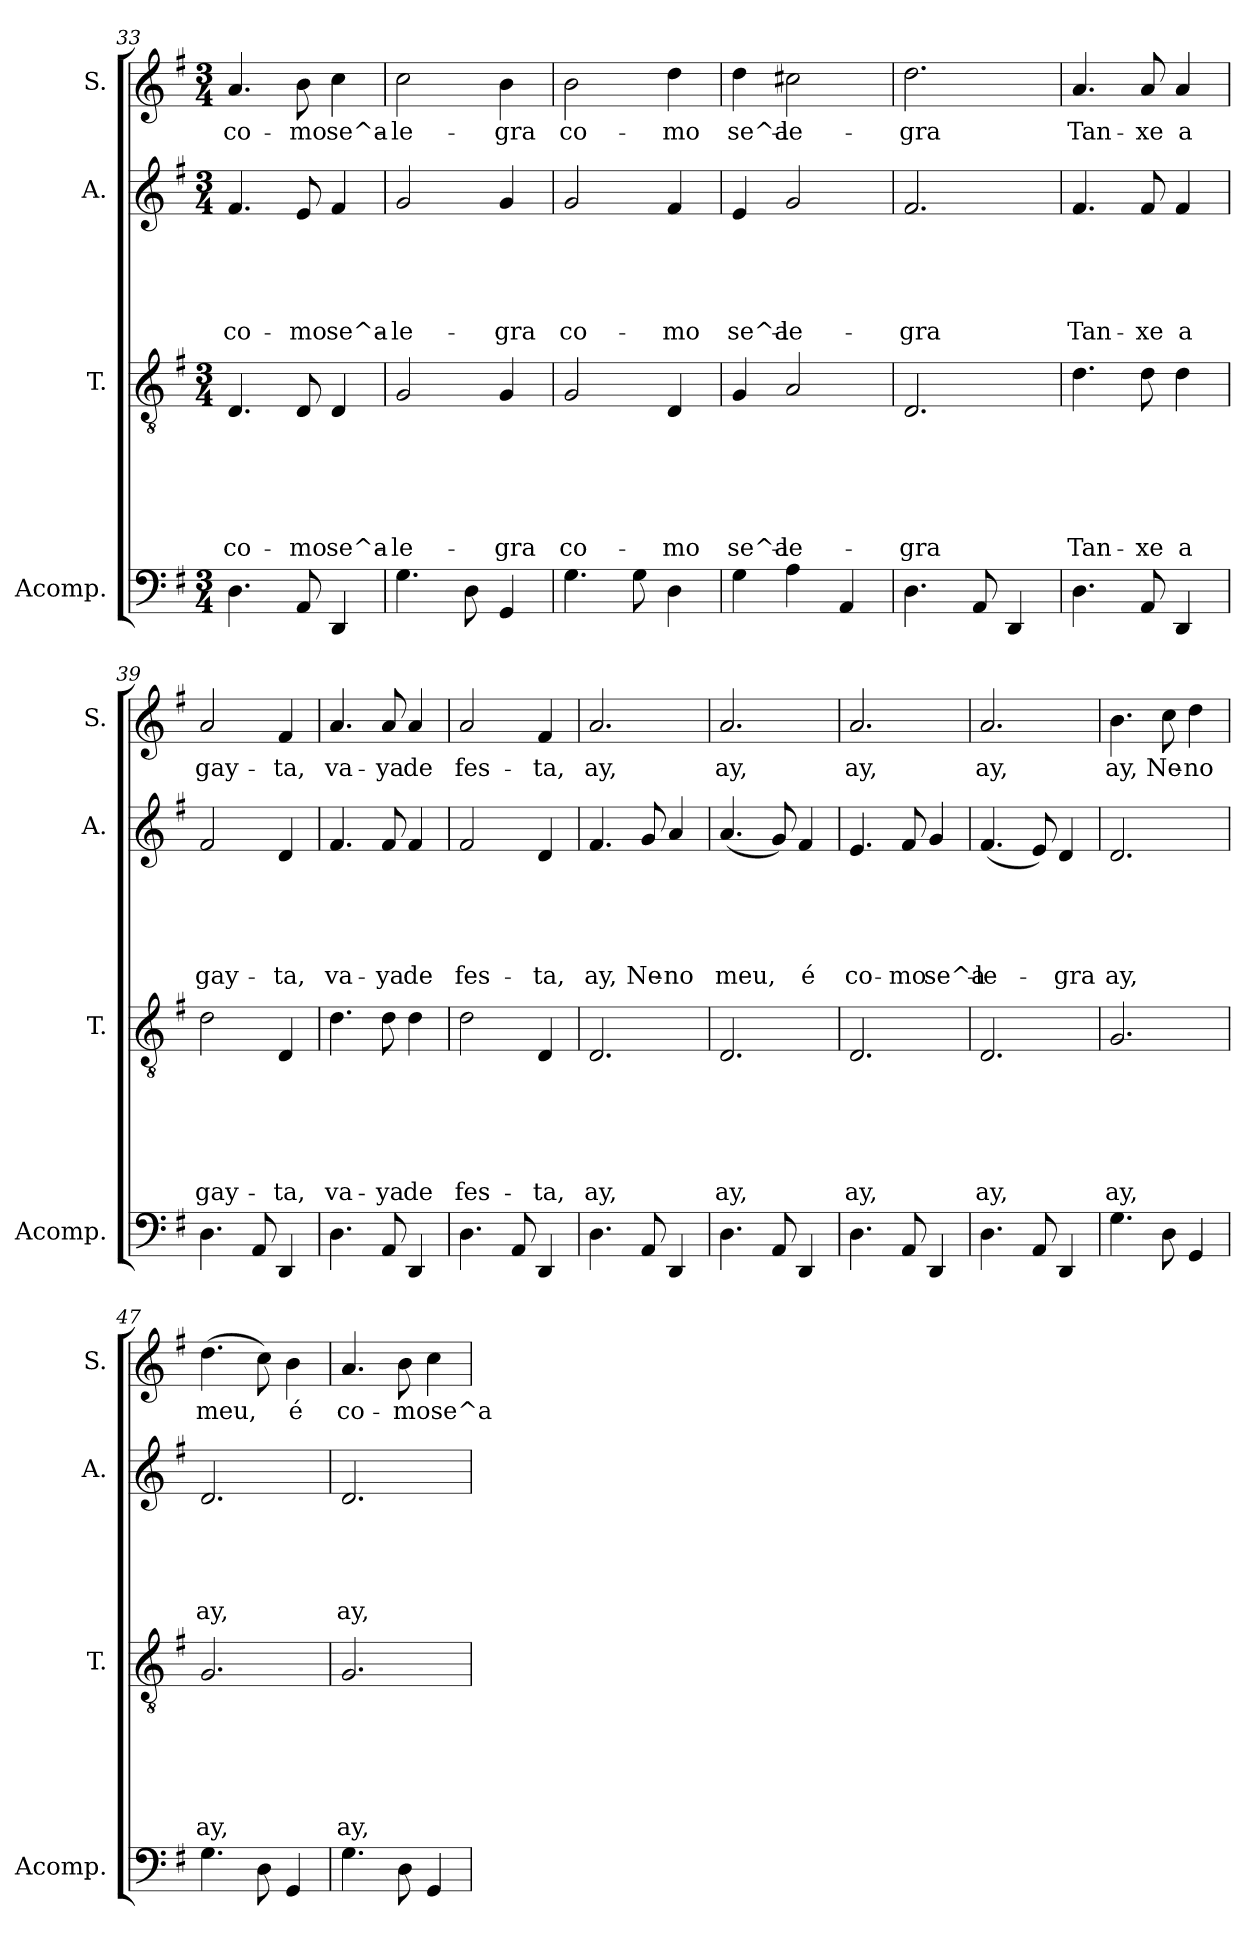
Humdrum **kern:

**kern	**kern	**text	**text	**text	**text	**text	**text	**kern	**text	**text	**text	**text	**text	**kern	**text
*part4	*part3	*part3	*part3	*part3	*part3	*part3	*part3	*part2	*part2	*part2	*part2	*part2	*part2	*part1	*part1
*staff4	*staff3	*staff3	*staff3	*staff3	*staff3	*staff3	*staff3	*staff2	*staff2	*staff2	*staff2	*staff2	*staff2	*staff1	*staff1
*I"Acomp.	*I"T.	*	*	*	*	*	*	*I"A.	*	*	*	*	*	*I"S.	*
*I'Acomp.	*I'T.	*	*	*	*	*	*	*I'A.	*	*	*	*	*	*I'S.	*
!!LO:LB:g=z
*clefF4	*clefGv2	*	*	*	*	*	*	*clefG2	*	*	*	*	*	*clefG2	*
*k[f#]	*k[f#]	*	*	*	*	*	*	*k[f#]	*	*	*	*	*	*k[f#]	*
*G:	*G:	*	*	*	*	*	*	*G:	*	*	*	*	*	*G:	*
*M3/4	*M3/4	*	*	*	*	*	*	*M3/4	*	*	*	*	*	*M3/4	*
=33	=33	=33	=33	=33	=33	=33	=33	=33	=33	=33	=33	=33	=33	=33	=33
!	!	!	!	!	!	!	!LO:LY:b	!	!	!	!	!	!LO:LY:b	!	!LO:LY:b
4.D\	4.D/	.	.	.	.	.	co-	4.f#/	.	.	.	.	co-	4.a/	co-
!	!	!	!	!	!	!	!LO:LY:b	!	!	!	!	!	!LO:LY:b	!	!LO:LY:b
8AA/	8D/	.	.	.	.	.	-mo	8e/	.	.	.	.	-mo	8b\	-mo
!	!	!	!	!	!	!	!LO:LY:b	!	!	!	!	!	!LO:LY:b	!	!LO:LY:b
4DD/	4D/	.	.	.	.	.	se^a-	4f#/	.	.	.	.	se^a-	4cc\	se^a-
=34	=34	=34	=34	=34	=34	=34	=34	=34	=34	=34	=34	=34	=34	=34	=34
!	!	!	!	!	!	!	!LO:LY:b	!	!	!	!	!	!LO:LY:b	!	!LO:LY:b
4.G\	2G/	.	.	.	.	.	-le-	2g/	.	.	.	.	-le-	2cc\	-le-
8D\	.	.	.	.	.	.	.	.	.	.	.	.	.	.	.
!	!	!	!	!	!	!	!LO:LY:b	!	!	!	!	!	!LO:LY:b	!	!LO:LY:b
4GG/	4G/	.	.	.	.	.	-gra	4g/	.	.	.	.	-gra	4b\	-gra
=35	=35	=35	=35	=35	=35	=35	=35	=35	=35	=35	=35	=35	=35	=35	=35
!	!	!	!	!	!	!	!LO:LY:b	!	!	!	!	!	!LO:LY:b	!	!LO:LY:b
4.G\	2G/	.	.	.	.	.	co-	2g/	.	.	.	.	co-	2b\	co-
8G\	.	.	.	.	.	.	.	.	.	.	.	.	.	.	.
!	!	!	!	!	!	!	!LO:LY:b	!	!	!	!	!	!LO:LY:b	!	!LO:LY:b
4D\	4D/	.	.	.	.	.	-mo	4f#/	.	.	.	.	-mo	4dd\	-mo
=36	=36	=36	=36	=36	=36	=36	=36	=36	=36	=36	=36	=36	=36	=36	=36
!	!	!	!	!	!	!	!LO:LY:b	!	!	!	!	!	!LO:LY:b	!	!LO:LY:b
4G\	4G/	.	.	.	.	.	se^a-	4e/	.	.	.	.	se^a-	4dd\	se^a-
!	!	!	!	!	!	!	!LO:LY:b	!	!	!	!	!	!LO:LY:b	!	!LO:LY:b
4A\	2A/	.	.	.	.	.	-le-	2g/	.	.	.	.	-le-	2cc#X\	-le-
4AA/	.	.	.	.	.	.	.	.	.	.	.	.	.	.	.
=37	=37	=37	=37	=37	=37	=37	=37	=37	=37	=37	=37	=37	=37	=37	=37
!	!	!	!	!	!	!	!LO:LY:b	!	!	!	!	!	!LO:LY:b	!	!LO:LY:b
4.D\	2.D/	.	.	.	.	.	-gra	2.f#/	.	.	.	.	-gra	2.dd\	-gra
8AA/	.	.	.	.	.	.	.	.	.	.	.	.	.	.	.
4DD/	.	.	.	.	.	.	.	.	.	.	.	.	.	.	.
=38	=38	=38	=38	=38	=38	=38	=38	=38	=38	=38	=38	=38	=38	=38	=38
!	!	!	!	!	!	!	!LO:LY:b	!	!	!	!	!	!LO:LY:b	!	!LO:LY:b
4.D\	4.d\	.	.	.	.	.	Tan-	4.f#/	.	.	.	.	Tan-	4.a/	Tan-
!	!	!	!	!	!	!	!LO:LY:b	!	!	!	!	!	!LO:LY:b	!	!LO:LY:b
8AA/	8d\	.	.	.	.	.	-xe	8f#/	.	.	.	.	-xe	8a/	-xe
!	!	!	!	!	!	!	!LO:LY:b	!	!	!	!	!	!LO:LY:b	!	!LO:LY:b
4DD/	4d\	.	.	.	.	.	a	4f#/	.	.	.	.	a	4a/	a
=39	=39	=39	=39	=39	=39	=39	=39	=39	=39	=39	=39	=39	=39	=39	=39
!	!	!	!	!	!	!	!LO:LY:b	!	!	!	!	!	!LO:LY:b	!	!LO:LY:b
4.D\	2d\	.	.	.	.	.	gay-	2f#/	.	.	.	.	gay-	2a/	gay-
8AA/	.	.	.	.	.	.	.	.	.	.	.	.	.	.	.
!	!	!	!	!	!	!	!LO:LY:b	!	!	!	!	!	!LO:LY:b	!	!LO:LY:b
4DD/	4D/	.	.	.	.	.	-ta,	4d/	.	.	.	.	-ta,	4f#/	-ta,
=40	=40	=40	=40	=40	=40	=40	=40	=40	=40	=40	=40	=40	=40	=40	=40
!	!	!	!	!	!	!	!LO:LY:b	!	!	!	!	!	!LO:LY:b	!	!LO:LY:b
4.D\	4.d\	.	.	.	.	.	va-	4.f#/	.	.	.	.	va-	4.a/	va-
!	!	!	!	!	!	!	!LO:LY:b	!	!	!	!	!	!LO:LY:b	!	!LO:LY:b
8AA/	8d\	.	.	.	.	.	-ya	8f#/	.	.	.	.	-ya	8a/	-ya
!	!	!	!	!	!	!	!LO:LY:b	!	!	!	!	!	!LO:LY:b	!	!LO:LY:b
4DD/	4d\	.	.	.	.	.	de	4f#/	.	.	.	.	de	4a/	de
!!LO:PB:g=z
=41	=41	=41	=41	=41	=41	=41	=41	=41	=41	=41	=41	=41	=41	=41	=41
!	!	!	!	!	!	!	!LO:LY:b	!	!	!	!	!	!LO:LY:b	!	!LO:LY:b
4.D\	2d\	.	.	.	.	.	fes-	2f#/	.	.	.	.	fes-	2a/	fes-
8AA/	.	.	.	.	.	.	.	.	.	.	.	.	.	.	.
!	!	!	!	!	!	!	!LO:LY:b	!	!	!	!	!	!LO:LY:b	!	!LO:LY:b
4DD/	4D/	.	.	.	.	.	-ta,	4d/	.	.	.	.	-ta,	4f#/	-ta,
=42	=42	=42	=42	=42	=42	=42	=42	=42	=42	=42	=42	=42	=42	=42	=42
!	!	!	!	!	!	!	!LO:LY:b	!	!	!	!	!	!LO:LY:b	!	!LO:LY:b
4.D\	2.D/	.	.	.	.	.	ay,	4.f#/	.	.	.	.	ay,	2.a/	ay,
!	!	!	!	!	!	!	!	!	!	!	!	!	!LO:LY:b	!	!
8AA/	.	.	.	.	.	.	.	8g/	.	.	.	.	Ne-	.	.
!	!	!	!	!	!	!	!	!	!	!	!	!	!LO:LY:b	!	!
4DD/	.	.	.	.	.	.	.	4a/	.	.	.	.	-no	.	.
=43	=43	=43	=43	=43	=43	=43	=43	=43	=43	=43	=43	=43	=43	=43	=43
!	!	!	!	!	!	!	!LO:LY:b	!	!	!	!	!	!LO:LY:b	!	!LO:LY:b
4.D\	2.D/	.	.	.	.	.	ay,	(>4.a/	.	.	.	.	meu,	2.a/	ay,
8AA/	.	.	.	.	.	.	.	8g/)	.	.	.	.	.	.	.
!	!	!	!	!	!	!	!	!	!	!	!	!	!LO:LY:b	!	!
4DD/	.	.	.	.	.	.	.	4f#/	.	.	.	.	é	.	.
=44	=44	=44	=44	=44	=44	=44	=44	=44	=44	=44	=44	=44	=44	=44	=44
!	!	!	!	!	!	!	!LO:LY:b	!	!	!	!	!	!LO:LY:b	!	!LO:LY:b
4.D\	2.D/	.	.	.	.	.	ay,	4.e/	.	.	.	.	co-	2.a/	ay,
!	!	!	!	!	!	!	!	!	!	!	!	!	!LO:LY:b	!	!
8AA/	.	.	.	.	.	.	.	8f#/	.	.	.	.	-mo	.	.
!	!	!	!	!	!	!	!	!	!	!	!	!	!LO:LY:b	!	!
4DD/	.	.	.	.	.	.	.	4g/	.	.	.	.	se^a-	.	.
=45	=45	=45	=45	=45	=45	=45	=45	=45	=45	=45	=45	=45	=45	=45	=45
!	!	!	!	!	!	!	!LO:LY:b	!	!	!	!	!	!LO:LY:b	!	!LO:LY:b
4.D\	2.D/	.	.	.	.	.	ay,	(>4.f#/	.	.	.	.	-le-	2.a/	ay,
8AA/	.	.	.	.	.	.	.	8e/)	.	.	.	.	.	.	.
!	!	!	!	!	!	!	!	!	!	!	!	!	!LO:LY:b	!	!
4DD/	.	.	.	.	.	.	.	4d/	.	.	.	.	-gra	.	.
=46	=46	=46	=46	=46	=46	=46	=46	=46	=46	=46	=46	=46	=46	=46	=46
!	!	!	!	!	!	!	!LO:LY:b	!	!	!	!	!	!LO:LY:b	!	!LO:LY:b
4.G\	2.G/	.	.	.	.	.	ay,	2.d/	.	.	.	.	ay,	4.b\	ay,
!	!	!	!	!	!	!	!	!	!	!	!	!	!	!	!LO:LY:b
8D\	.	.	.	.	.	.	.	.	.	.	.	.	.	8cc\	Ne-
!	!	!	!	!	!	!	!	!	!	!	!	!	!	!	!LO:LY:b
4GG/	.	.	.	.	.	.	.	.	.	.	.	.	.	4dd\	-no
=47	=47	=47	=47	=47	=47	=47	=47	=47	=47	=47	=47	=47	=47	=47	=47
!	!	!	!	!	!	!	!LO:LY:b	!	!	!	!	!	!LO:LY:b	!	!LO:LY:b
4.G\	2.G/	.	.	.	.	.	ay,	2.d/	.	.	.	.	ay,	(>4.dd\	meu,
8D\	.	.	.	.	.	.	.	.	.	.	.	.	.	8cc\)	.
!	!	!	!	!	!	!	!	!	!	!	!	!	!	!	!LO:LY:b
4GG/	.	.	.	.	.	.	.	.	.	.	.	.	.	4b\	é
!!LO:LB:g=z
=48	=48	=48	=48	=48	=48	=48	=48	=48	=48	=48	=48	=48	=48	=48	=48
!	!	!	!	!	!	!	!LO:LY:b	!	!	!	!	!	!LO:LY:b	!	!LO:LY:b
4.G\	2.G/	.	.	.	.	.	ay,	2.d/	.	.	.	.	ay,	4.a/	co-
!	!	!	!	!	!	!	!	!	!	!	!	!	!	!	!LO:LY:b
8D\	.	.	.	.	.	.	.	.	.	.	.	.	.	8b\	-mose^a-
4GG/	.	.	.	.	.	.	.	.	.	.	.	.	.	4cc\	.
=	=	=	=	=	=	=	=	=	=	=	=	=	=	=	=
*-	*-	*-	*-	*-	*-	*-	*-	*-	*-	*-	*-	*-	*-	*-	*-
